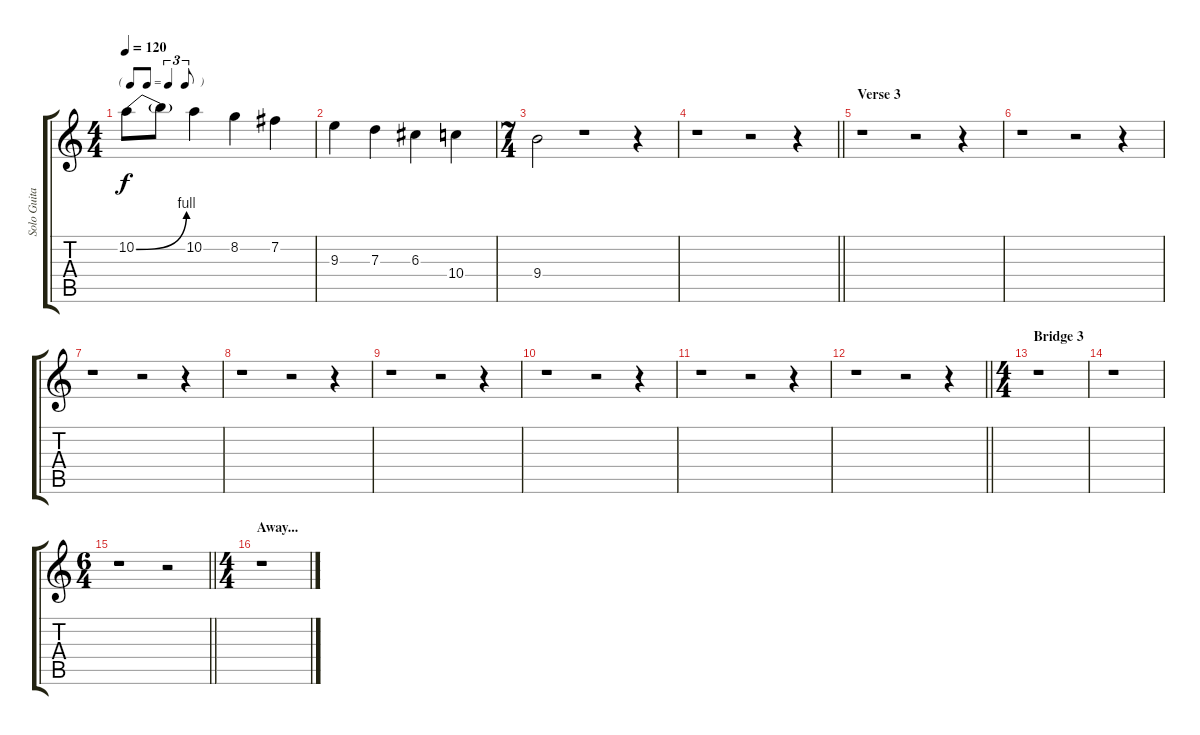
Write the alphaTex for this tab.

\track ("Solo Guitar I (Gilmour)" "Solo Guita") {instrument distortionguitar}
\staff {score tabs}
\tuning (E4 B3 G3 D3 A2 E2) {hide}
\ts (4 4)
\tf triplet8th
\tempo 120
\clef g2
\ks c
10.2{be (bend 0 0 60 4)}.8{dy f} 10.2{t}.8 10.2.4 8.2.4 7.2.4 |
9.3.4 7.3.4 6.3.4 10.4.4 |
\ts (7 4)
9.4.2 r.1 r.4 |
\barLineRight lightlight
r.1 r.2 r.4 |
\section ("" "Verse 3")
r.1 r.2 r.4 |
r.1 r.2 r.4 |
r.1 r.2 r.4 |
r.1 r.2 r.4 |
r.1 r.2 r.4 |
r.1 r.2 r.4 |
r.1 r.2 r.4 |
\barLineRight lightlight
r.1 r.2 r.4 |
\ts (4 4)
\section ("" "Bridge 3")
r.1 |
r.1 |
\ts (6 4)
\barLineRight lightlight
r.1 r.2 |
\ts (4 4)
\section ("" "Away...")
r.1
